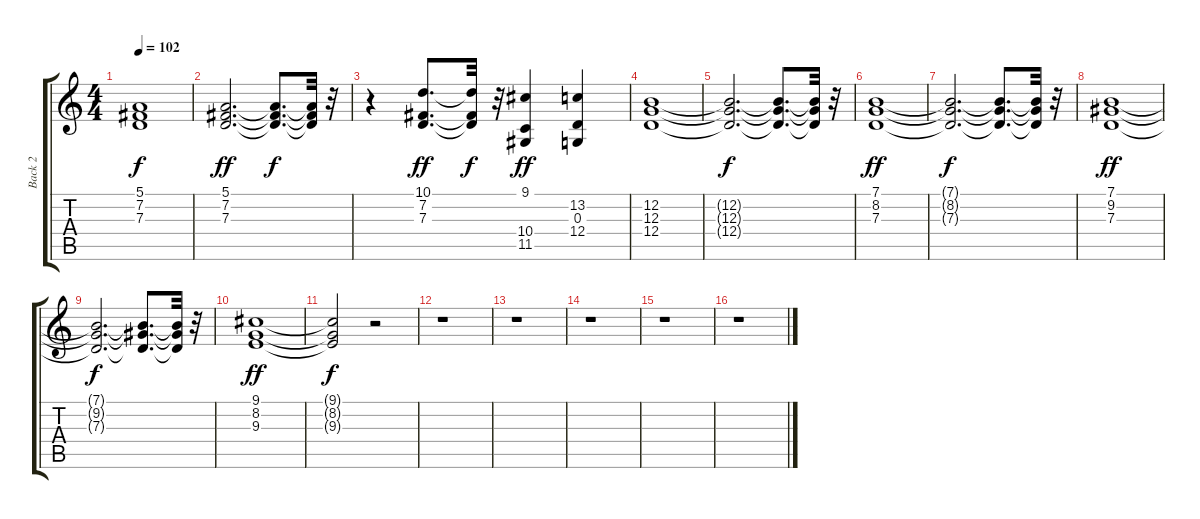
\track ("Back 2" "Back 2") {instrument choiraahs}
\staff {score tabs}
\tuning (E4 B3 G3 D3 A2 E2) {hide}
\ts (4 4)
\tempo 102
\clef g2
\ks c
(5.1{t} 7.2{t} 7.3{t}).1{dy f} |
(5.1 7.2 7.3).2{d dy ff} (5.1{t} 7.2{t} 7.3{t}).8{d dy f} (5.1{t} 7.2{t} 7.3{t}).32 r.32 |
r.4 (10.1 7.2 7.3).8{d dy ff} (10.1{t} 7.2{t} 7.3{t}).32{dy f} r.32 (9.1 10.4 11.5).4{dy ff} (13.2 0.3 12.4).4 |
(12.2 12.3 12.4).1 |
(12.2{t} 12.3{t} 12.4{t}).2{d dy f} (12.2{t} 12.3{t} 12.4{t}).8{d} (12.2{t} 12.3{t} 12.4{t}).32 r.32 |
(7.1 8.2 7.3).1{dy ff} |
(7.1{t} 8.2{t} 7.3{t}).2{d dy f} (7.1{t} 8.2{t} 7.3{t}).8{d} (7.1{t} 8.2{t} 7.3{t}).32 r.32 |
(7.1 9.2 7.3).1{dy ff} |
(7.1{t} 9.2{t} 7.3{t}).2{d dy f} (7.1{t} 9.2{t} 7.3{t}).8{d} (7.1{t} 9.2{t} 7.3{t}).32 r.32 |
(9.1 8.2 9.3).1{dy ff} |
(9.1{t} 8.2{t} 9.3{t}).2{dy f} r.2 |
r.1 |
r.1 |
r.1 |
r.1 |
r.1
